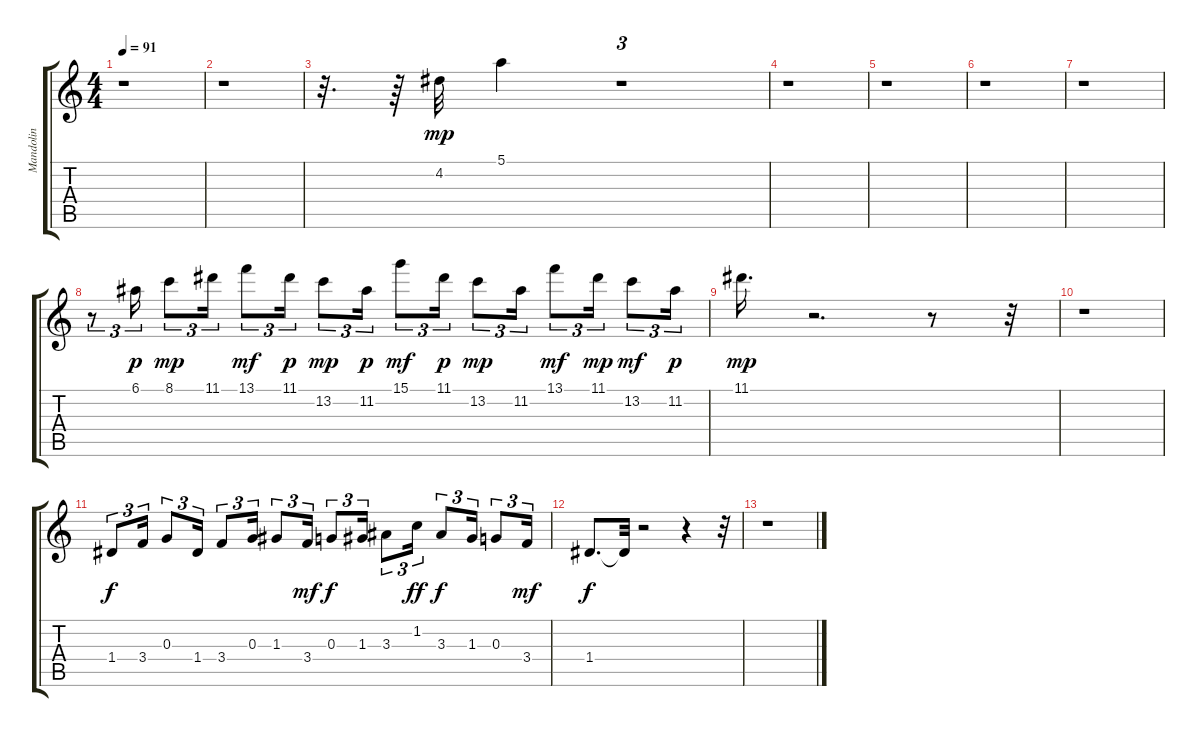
\track ("Mandolin" "Mandolin") {instrument acousticguitarsteel}
\staff {score tabs}
\tuning (E4 B3 G3 D3 A2 E2) {hide}
\ts (4 4)
\tempo 91
\clef g2
\ks c
r.1{dy f} |
r.1 |
r.32{d} r.64 4.2.32{dy mp} 5.1.4 r.1{tu (3 2)} |
r.1 |
r.1 |
r.1 |
r.1 |
r.8{tu (3 2)} 6.1.16{tu (3 2) dy p} 8.1.8{tu (3 2) dy mp} 11.1.16{tu (3 2)} 13.1.8{tu (3 2) dy mf} 11.1.16{tu (3 2) dy p} 13.2.8{tu (3 2) dy mp} 11.2.16{tu (3 2) dy p} 15.1.8{tu (3 2) dy mf} 11.1.16{tu (3 2) dy p} 13.2.8{tu (3 2) dy mp} 11.2.16{tu (3 2)} 13.1.8{tu (3 2) dy mf} 11.1.16{tu (3 2) dy mp} 13.2.8{tu (3 2) dy mf} 11.2.16{tu (3 2) dy p} |
11.1.16{d dy mp} r.2{d} r.8 r.32 |
r.1 |
1.4.8{tu (3 2) dy f} 3.4.16{tu (3 2)} 0.3.8{tu (3 2)} 1.4.16{tu (3 2)} 3.4.8{tu (3 2)} 0.3.16{tu (3 2)} 1.3.8{tu (3 2)} 3.4.16{tu (3 2) dy mf} 0.3.8{tu (3 2) dy f} 1.3.16{tu (3 2)} 3.3.8{tu (3 2)} 1.2.16{tu (3 2) dy ff} 3.3.8{tu (3 2) dy f} 1.3.16{tu (3 2)} 0.3.8{tu (3 2)} 3.4.16{tu (3 2) dy mf} |
1.4.8{d dy f} 1.4{t}.32 r.2 r.4 r.32 |
r.1
